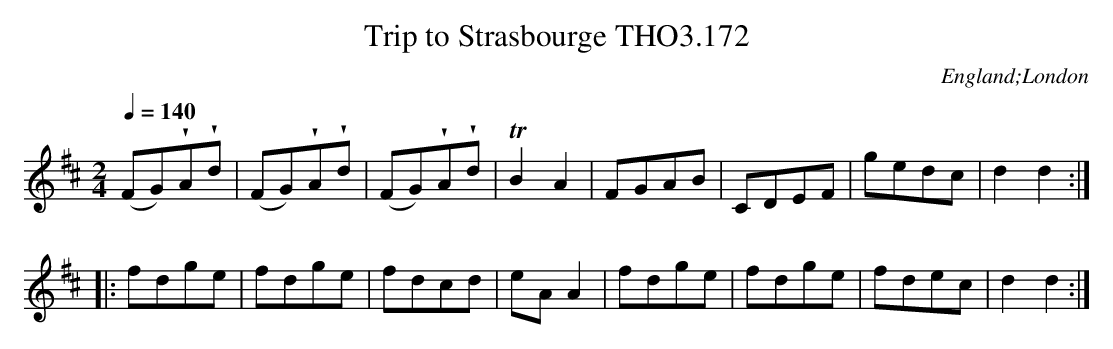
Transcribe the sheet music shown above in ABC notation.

X:1
T:Trip to Strasbourge THO3.172
O:England;London
M:2/4
L:1/8
Q:1/4=140
U:w=!wedge!
K:D
(FG)wAwd|(FG)wAwd|(FG)wAwd|TB2A2|FGAB|CDEF|gedc|d2d2:|
|:fdge|fdge|fdcd|eA A2|fdge|fdge|fdec|d2d2:|
